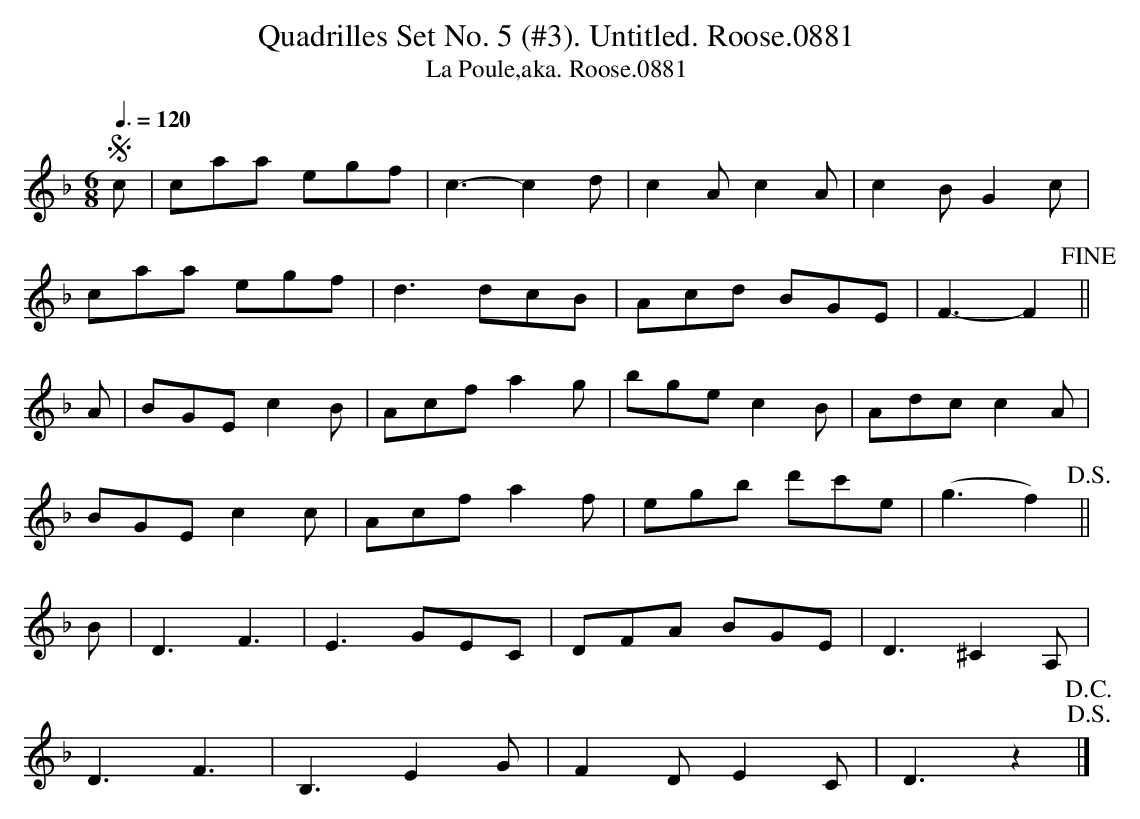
X:1
T:Quadrilles Set No. 5 (#3). Untitled. Roose.0881
T:La Poule,aka. Roose.0881
M:6/8
L:1/8
Q:3/8=120
K:F clef=treble
!segno!c|caa egf|c3 -c2d|c2A c2A|c2B G2c|
caa egf|d3 dcB|Acd BGE|F3-F2!fine!||
A|BGE c2B|Acf a2g|bge c2B|Adc c2A|
BGE c2c|Acf a2f|egb d'c'e|(g3f2)!D.S.!||
B|D3F3|E3 GEC|DFA BGE|D3 ^C2A,|
D3 F3|B,3 E2G|F2D E2C|D3 z2!D.S.!!D.C.!|]
